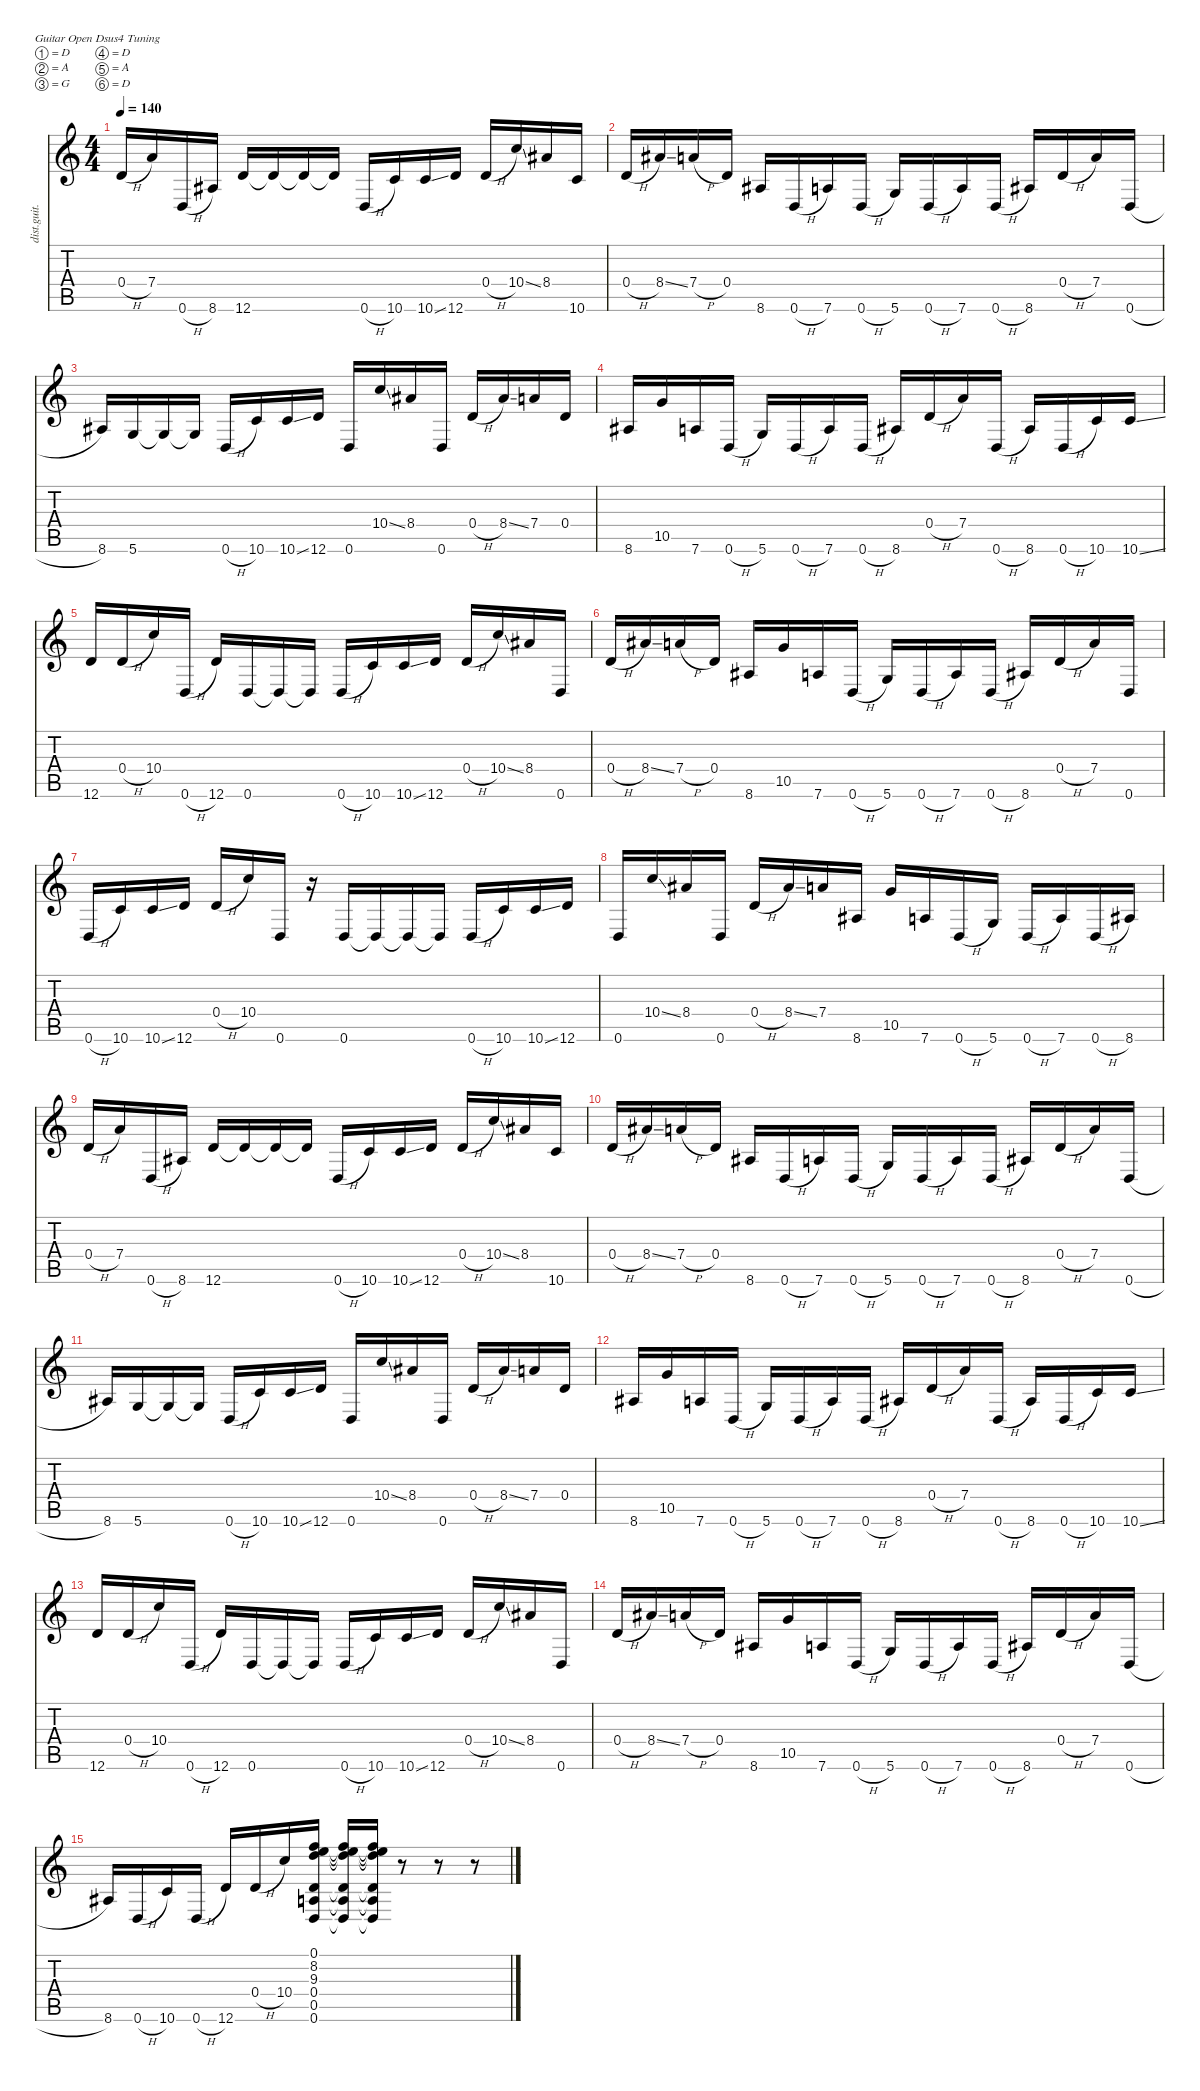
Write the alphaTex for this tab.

\defaultSystemsLayout 4
\hideDynamics
\bracketExtendMode nobrackets
\otherSystemsTrackNameOrientation horizontal
\track ("Distortion Guitar" "dist.guit.") {instrument distortionguitar}
\staff {score tabs}
\tuning (D4 A3 G3 D3 A2 D2)
\ts (4 4)
\tempo 140
\clef g2
\ks c
0.4{h}.16{dy mf beam Up} 7.4.16{beam Up} 0.6{h}.16{beam Up} 8.6{acc #}.16{beam Up} 12.6.16{beam Up} 12.6{t}.16{beam Up} 12.6{t}.16{beam Up} 12.6{t}.16{beam Up} 0.6{h}.16{beam Up} 10.6.16{beam Up} 10.6{ss}.16{beam Up} 12.6.16{beam Up} 0.4{h}.16{beam Up} 10.4{ss}.16{beam Up} 8.4{acc #}.16{beam Up} 10.6.16{beam Up} |
0.4{h}.16{beam Up} 8.4{ss acc #}.16{beam Up} 7.4{h}.16{beam Up} 0.4.16{beam Up} 8.6{acc #}.16{beam Up} 0.6{h}.16{beam Up} 7.6.16{beam Up} 0.6{h}.16{beam Up} 5.6.16{beam Up} 0.6{h}.16{beam Up} 7.6.16{beam Up} 0.6{h}.16{beam Up} 8.6{acc #}.16{beam Up} 0.4{h}.16{beam Up} 7.4.16{beam Up} 0.6{h}.16{beam Up} |
8.6{acc #}.16{beam Up} 5.6.16{beam Up} 5.6{t}.16{beam Up} 5.6{t}.16{beam Up} 0.6{h}.16{beam Up} 10.6.16{beam Up} 10.6{ss}.16{beam Up} 12.6.16{beam Up} 0.6.16{beam Up} 10.4{ss}.16{beam Up} 8.4{acc #}.16{beam Up} 0.6.16{beam Up} 0.4{h}.16{beam Up} 8.4{ss acc #}.16{beam Up} 7.4.16{beam Up} 0.4.16{beam Up} |
8.6{acc #}.16{beam Up} 10.5.16{beam Up} 7.6.16{beam Up} 0.6{h}.16{beam Up} 5.6.16{beam Up} 0.6{h}.16{beam Up} 7.6.16{beam Up} 0.6{h}.16{beam Up} 8.6{acc #}.16{beam Up} 0.4{h}.16{beam Up} 7.4.16{beam Up} 0.6{h}.16{beam Up} 8.6{acc #}.16{beam Up} 0.6{h}.16{beam Up} 10.6.16{beam Up} 10.6{ss}.16{beam Up} |
12.6.16{beam Up} 0.4{h}.16{beam Up} 10.4.16{beam Up} 0.6{h}.16{beam Up} 12.6.16{beam Up} 0.6.16{beam Up} 0.6{t}.16{beam Up} 0.6{t}.16{beam Up} 0.6{h}.16{beam Up} 10.6.16{beam Up} 10.6{ss}.16{beam Up} 12.6.16{beam Up} 0.4{h}.16{beam Up} 10.4{ss}.16{beam Up} 8.4{acc #}.16{beam Up} 0.6.16{beam Up} |
0.4{h}.16{beam Up} 8.4{ss acc #}.16{beam Up} 7.4{h}.16{beam Up} 0.4.16{beam Up} 8.6{acc #}.16{beam Up} 10.5.16{beam Up} 7.6.16{beam Up} 0.6{h}.16{beam Up} 5.6.16{beam Up} 0.6{h}.16{beam Up} 7.6.16{beam Up} 0.6{h}.16{beam Up} 8.6{acc #}.16{beam Up} 0.4{h}.16{beam Up} 7.4.16{beam Up} 0.6.16{beam Up} |
0.6{h}.16{beam Up} 10.6.16{beam Up} 10.6{ss}.16{beam Up} 12.6.16{beam Up} 0.4{h}.16{beam Up} 10.4.16{beam Up} 0.6.16{beam Up} r.16{beam Up} 0.6.16{beam Up} 0.6{t}.16{beam Up} 0.6{t}.16{beam Up} 0.6{t}.16{beam Up} 0.6{h}.16{beam Up} 10.6.16{beam Up} 10.6{ss}.16{beam Up} 12.6.16{beam Up} |
0.6.16{beam Up} 10.4{ss}.16{beam Up} 8.4{acc #}.16{beam Up} 0.6.16{beam Up} 0.4{h}.16{beam Up} 8.4{ss acc #}.16{beam Up} 7.4.16{beam Up} 8.6{acc #}.16{beam Up} 10.5.16{beam Up} 7.6.16{beam Up} 0.6{h}.16{beam Up} 5.6.16{beam Up} 0.6{h}.16{beam Up} 7.6.16{beam Up} 0.6{h}.16{beam Up} 8.6{acc #}.16{beam Up} |
0.4{h}.16{beam Up} 7.4.16{beam Up} 0.6{h}.16{beam Up} 8.6{acc #}.16{beam Up} 12.6.16{beam Up} 12.6{t}.16{beam Up} 12.6{t}.16{beam Up} 12.6{t}.16{beam Up} 0.6{h}.16{beam Up} 10.6.16{beam Up} 10.6{ss}.16{beam Up} 12.6.16{beam Up} 0.4{h}.16{beam Up} 10.4{ss}.16{beam Up} 8.4{acc #}.16{beam Up} 10.6.16{beam Up} |
0.4{h}.16{beam Up} 8.4{ss acc #}.16{beam Up} 7.4{h}.16{beam Up} 0.4.16{beam Up} 8.6{acc #}.16{beam Up} 0.6{h}.16{beam Up} 7.6.16{beam Up} 0.6{h}.16{beam Up} 5.6.16{beam Up} 0.6{h}.16{beam Up} 7.6.16{beam Up} 0.6{h}.16{beam Up} 8.6{acc #}.16{beam Up} 0.4{h}.16{beam Up} 7.4.16{beam Up} 0.6{h}.16{beam Up} |
8.6{acc #}.16{beam Up} 5.6.16{beam Up} 5.6{t}.16{beam Up} 5.6{t}.16{beam Up} 0.6{h}.16{beam Up} 10.6.16{beam Up} 10.6{ss}.16{beam Up} 12.6.16{beam Up} 0.6.16{beam Up} 10.4{ss}.16{beam Up} 8.4{acc #}.16{beam Up} 0.6.16{beam Up} 0.4{h}.16{beam Up} 8.4{ss acc #}.16{beam Up} 7.4.16{beam Up} 0.4.16{beam Up} |
8.6{acc #}.16{beam Up} 10.5.16{beam Up} 7.6.16{beam Up} 0.6{h}.16{beam Up} 5.6.16{beam Up} 0.6{h}.16{beam Up} 7.6.16{beam Up} 0.6{h}.16{beam Up} 8.6{acc #}.16{beam Up} 0.4{h}.16{beam Up} 7.4.16{beam Up} 0.6{h}.16{beam Up} 8.6{acc #}.16{beam Up} 0.6{h}.16{beam Up} 10.6.16{beam Up} 10.6{ss}.16{beam Up} |
12.6.16{beam Up} 0.4{h}.16{beam Up} 10.4.16{beam Up} 0.6{h}.16{beam Up} 12.6.16{beam Up} 0.6.16{beam Up} 0.6{t}.16{beam Up} 0.6{t}.16{beam Up} 0.6{h}.16{beam Up} 10.6.16{beam Up} 10.6{ss}.16{beam Up} 12.6.16{beam Up} 0.4{h}.16{beam Up} 10.4{ss}.16{beam Up} 8.4{acc #}.16{beam Up} 0.6.16{beam Up} |
0.4{h}.16{beam Up} 8.4{ss acc #}.16{beam Up} 7.4{h}.16{beam Up} 0.4.16{beam Up} 8.6{acc #}.16{beam Up} 10.5.16{beam Up} 7.6.16{beam Up} 0.6{h}.16{beam Up} 5.6.16{beam Up} 0.6{h}.16{beam Up} 7.6.16{beam Up} 0.6{h}.16{beam Up} 8.6{acc #}.16{beam Up} 0.4{h}.16{beam Up} 7.4.16{beam Up} 0.6{h}.16{beam Up} |
8.6{acc #}.16{beam Up} 0.6{h}.16{beam Up} 10.6.16{beam Up} 0.6{h}.16{beam Up} 12.6.16{beam Up} 0.4{h}.16{beam Up} 10.4.16{beam Up} (0.6 0.5 0.4 9.3 8.2 0.1).16{beam Up} (0.6{t} 0.5{t} 0.4{t} 9.3{t} 8.2{t} 0.1{t}).16{beam Up} (0.6{t} 0.5{t} 0.4{t} 9.3{t} 8.2{t} 0.1{t}).16{beam Up} r.8{beam Up} r.8{beam Up} r.8{beam Up}
